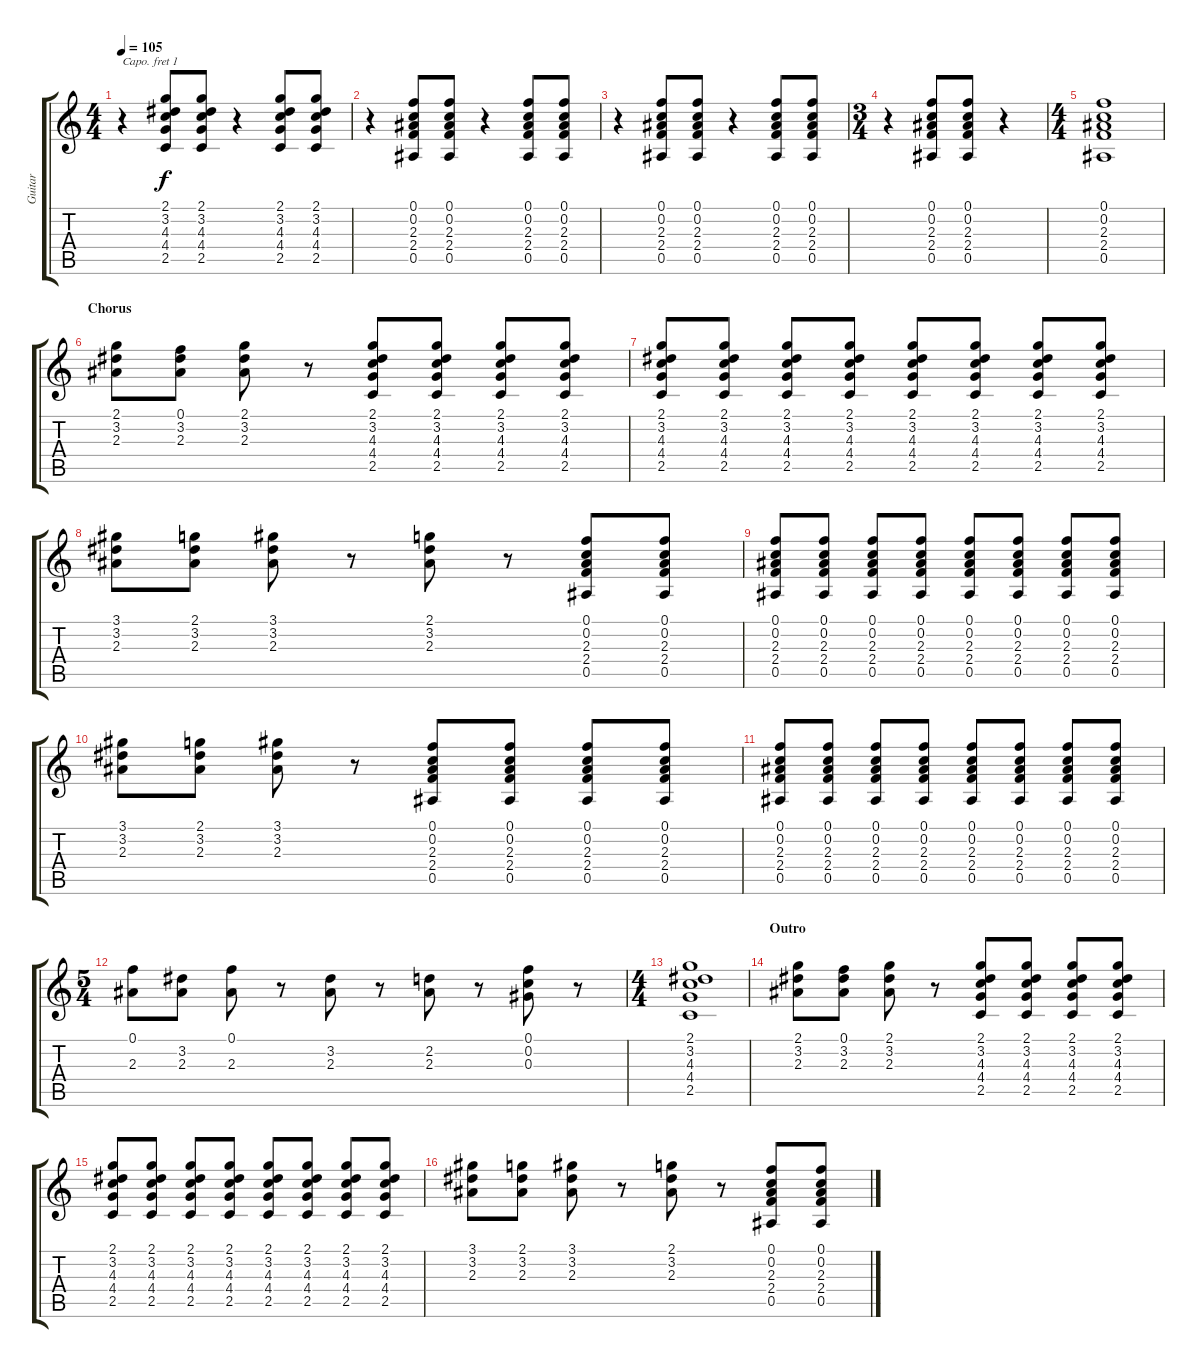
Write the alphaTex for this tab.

\track ("Guitar" "Guitar") {instrument acousticguitarsteel}
\staff {score tabs}
\capo 1
\tuning (E4 B3 G3 D3 A2 E2) {hide}
\ts (4 4)
\tempo 105
\clef g2
\ks c
r.4{dy f} (2.1 3.2 4.3 4.4 2.5).8 (2.1 3.2 4.3 4.4 2.5).8 r.4 (2.1 3.2 4.3 4.4 2.5).8 (2.1 3.2 4.3 4.4 2.5).8 |
r.4 (0.1 0.2 2.3 2.4 0.5).8 (0.1 0.2 2.3 2.4 0.5).8 r.4 (0.1 0.2 2.3 2.4 0.5).8 (0.1 0.2 2.3 2.4 0.5).8 |
r.4 (0.1 0.2 2.3 2.4 0.5).8 (0.1 0.2 2.3 2.4 0.5).8 r.4 (0.1 0.2 2.3 2.4 0.5).8 (0.1 0.2 2.3 2.4 0.5).8 |
\ts (3 4)
r.4 (0.1 0.2 2.3 2.4 0.5).8 (0.1 0.2 2.3 2.4 0.5).8 r.4 |
\ts (4 4)
(0.1 0.2 2.3 2.4 0.5).1 |
\section ("" "Chorus")
(2.1 3.2 2.3).8 (0.1 3.2 2.3).8 (2.1 3.2 2.3).8 r.8 (2.1 3.2 4.3 4.4 2.5).8 (2.1 3.2 4.3 4.4 2.5).8 (2.1 3.2 4.3 4.4 2.5).8 (2.1 3.2 4.3 4.4 2.5).8 |
(2.1 3.2 4.3 4.4 2.5).8 (2.1 3.2 4.3 4.4 2.5).8 (2.1 3.2 4.3 4.4 2.5).8 (2.1 3.2 4.3 4.4 2.5).8 (2.1 3.2 4.3 4.4 2.5).8 (2.1 3.2 4.3 4.4 2.5).8 (2.1 3.2 4.3 4.4 2.5).8 (2.1 3.2 4.3 4.4 2.5).8 |
(3.1 3.2 2.3).8 (2.1 3.2 2.3).8 (3.1 3.2 2.3).8 r.8 (2.1 3.2 2.3).8 r.8 (0.1 0.2 2.3 2.4 0.5).8 (0.1 0.2 2.3 2.4 0.5).8 |
(0.1 0.2 2.3 2.4 0.5).8 (0.1 0.2 2.3 2.4 0.5).8 (0.1 0.2 2.3 2.4 0.5).8 (0.1 0.2 2.3 2.4 0.5).8 (0.1 0.2 2.3 2.4 0.5).8 (0.1 0.2 2.3 2.4 0.5).8 (0.1 0.2 2.3 2.4 0.5).8 (0.1 0.2 2.3 2.4 0.5).8 |
(3.1 3.2 2.3).8 (2.1 3.2 2.3).8 (3.1 3.2 2.3).8 r.8 (0.1 0.2 2.3 2.4 0.5).8 (0.1 0.2 2.3 2.4 0.5).8 (0.1 0.2 2.3 2.4 0.5).8 (0.1 0.2 2.3 2.4 0.5).8 |
(0.1 0.2 2.3 2.4 0.5).8 (0.1 0.2 2.3 2.4 0.5).8 (0.1 0.2 2.3 2.4 0.5).8 (0.1 0.2 2.3 2.4 0.5).8 (0.1 0.2 2.3 2.4 0.5).8 (0.1 0.2 2.3 2.4 0.5).8 (0.1 0.2 2.3 2.4 0.5).8 (0.1 0.2 2.3 2.4 0.5).8 |
\ts (5 4)
(0.1 2.3).8 (3.2 2.3).8 (0.1 2.3).8 r.8 (3.2 2.3).8 r.8 (2.2 2.3).8 r.8 (0.1 0.2 0.3).8 r.8 |
\ts (4 4)
(2.1 3.2 4.3 4.4 2.5).1 |
\section ("" "Outro")
(2.1 3.2 2.3).8 (0.1 3.2 2.3).8 (2.1 3.2 2.3).8 r.8 (2.1 3.2 4.3 4.4 2.5).8 (2.1 3.2 4.3 4.4 2.5).8 (2.1 3.2 4.3 4.4 2.5).8 (2.1 3.2 4.3 4.4 2.5).8 |
(2.1 3.2 4.3 4.4 2.5).8 (2.1 3.2 4.3 4.4 2.5).8 (2.1 3.2 4.3 4.4 2.5).8 (2.1 3.2 4.3 4.4 2.5).8 (2.1 3.2 4.3 4.4 2.5).8 (2.1 3.2 4.3 4.4 2.5).8 (2.1 3.2 4.3 4.4 2.5).8 (2.1 3.2 4.3 4.4 2.5).8 |
(3.1 3.2 2.3).8 (2.1 3.2 2.3).8 (3.1 3.2 2.3).8 r.8 (2.1 3.2 2.3).8 r.8 (0.1 0.2 2.3 2.4 0.5).8 (0.1 0.2 2.3 2.4 0.5).8
